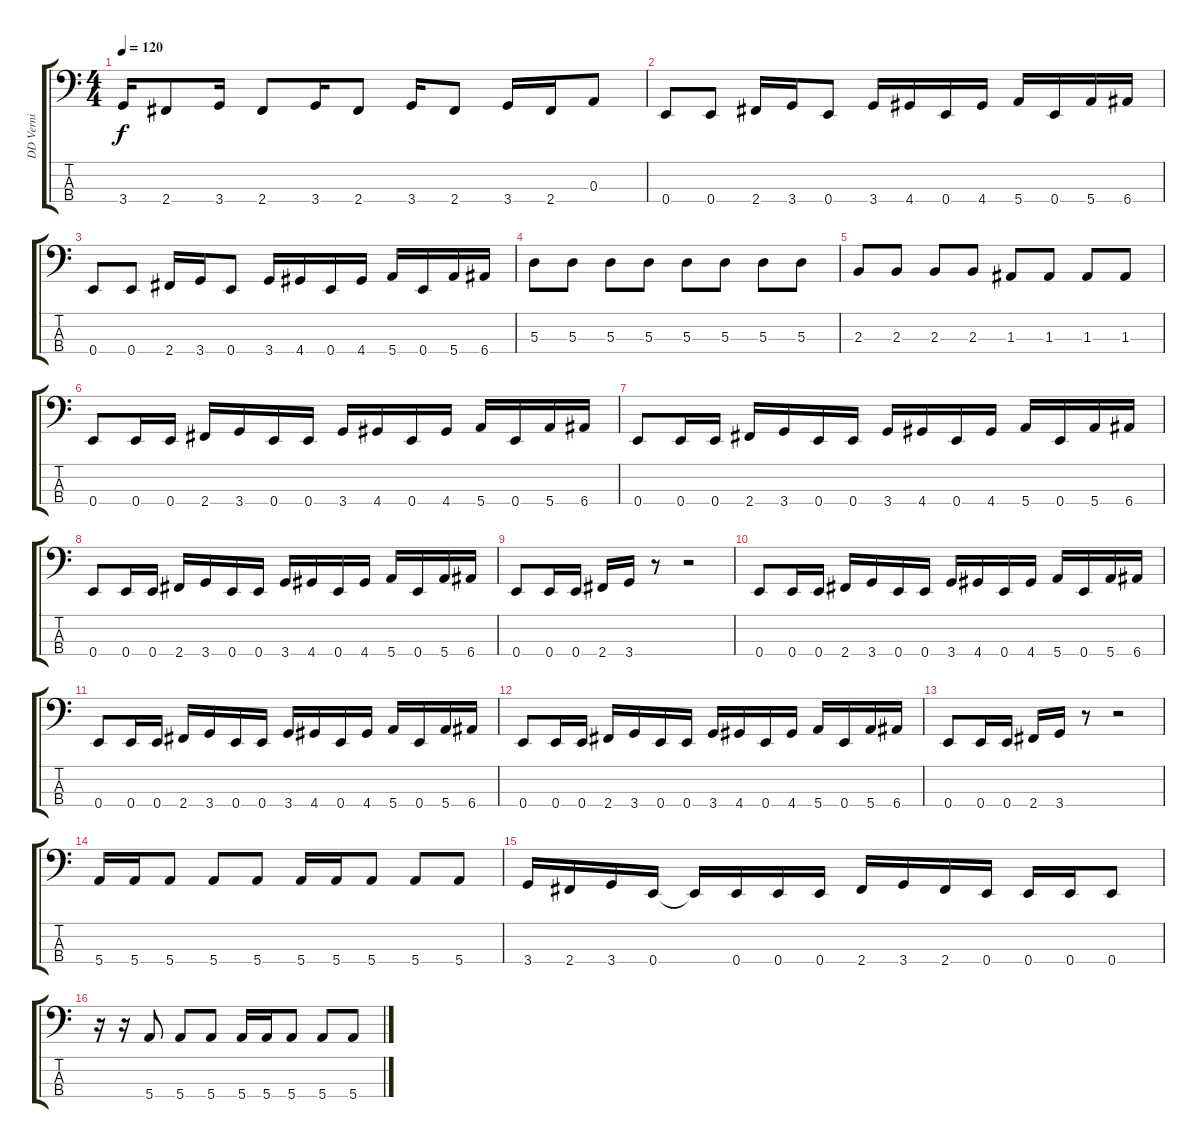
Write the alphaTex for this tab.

\track ("DD Verni" "DD Verni") {instrument electricbasspick}
\staff {score tabs}
\tuning (G2 D2 A1 E1) {hide}
\ts (4 4)
\tempo 120
\clef f4
\ks c
3.4.16{dy f} 2.4.8 3.4.16 2.4.8 3.4.16 2.4.8 3.4.16 2.4.8 3.4.16 2.4.16 0.3.8 |
0.4.8 0.4.8 2.4.16 3.4.16 0.4.8 3.4.16 4.4.16 0.4.16 4.4.16 5.4.16 0.4.16 5.4.16 6.4.16 |
0.4.8 0.4.8 2.4.16 3.4.16 0.4.8 3.4.16 4.4.16 0.4.16 4.4.16 5.4.16 0.4.16 5.4.16 6.4.16 |
5.3.8 5.3.8 5.3.8 5.3.8 5.3.8 5.3.8 5.3.8 5.3.8 |
2.3.8 2.3.8 2.3.8 2.3.8 1.3.8 1.3.8 1.3.8 1.3.8 |
0.4.8 0.4.16 0.4.16 2.4.16 3.4.16 0.4.16 0.4.16 3.4.16 4.4.16 0.4.16 4.4.16 5.4.16 0.4.16 5.4.16 6.4.16 |
0.4.8 0.4.16 0.4.16 2.4.16 3.4.16 0.4.16 0.4.16 3.4.16 4.4.16 0.4.16 4.4.16 5.4.16 0.4.16 5.4.16 6.4.16 |
0.4.8 0.4.16 0.4.16 2.4.16 3.4.16 0.4.16 0.4.16 3.4.16 4.4.16 0.4.16 4.4.16 5.4.16 0.4.16 5.4.16 6.4.16 |
0.4.8 0.4.16 0.4.16 2.4.16 3.4.16 r.8 r.2 |
0.4.8 0.4.16 0.4.16 2.4.16 3.4.16 0.4.16 0.4.16 3.4.16 4.4.16 0.4.16 4.4.16 5.4.16 0.4.16 5.4.16 6.4.16 |
0.4.8 0.4.16 0.4.16 2.4.16 3.4.16 0.4.16 0.4.16 3.4.16 4.4.16 0.4.16 4.4.16 5.4.16 0.4.16 5.4.16 6.4.16 |
0.4.8 0.4.16 0.4.16 2.4.16 3.4.16 0.4.16 0.4.16 3.4.16 4.4.16 0.4.16 4.4.16 5.4.16 0.4.16 5.4.16 6.4.16 |
0.4.8 0.4.16 0.4.16 2.4.16 3.4.16 r.8 r.2 |
5.4.16 5.4.16 5.4.8 5.4.8 5.4.8 5.4.16 5.4.16 5.4.8 5.4.8 5.4.8 |
3.4.16 2.4.16 3.4.16 0.4.16 0.4{t}.16 0.4.16 0.4.16 0.4.16 2.4.16 3.4.16 2.4.16 0.4.16 0.4.16 0.4.16 0.4.8 |
r.16 r.16 5.4.8 5.4.8 5.4.8 5.4.16 5.4.16 5.4.8 5.4.8 5.4.8
